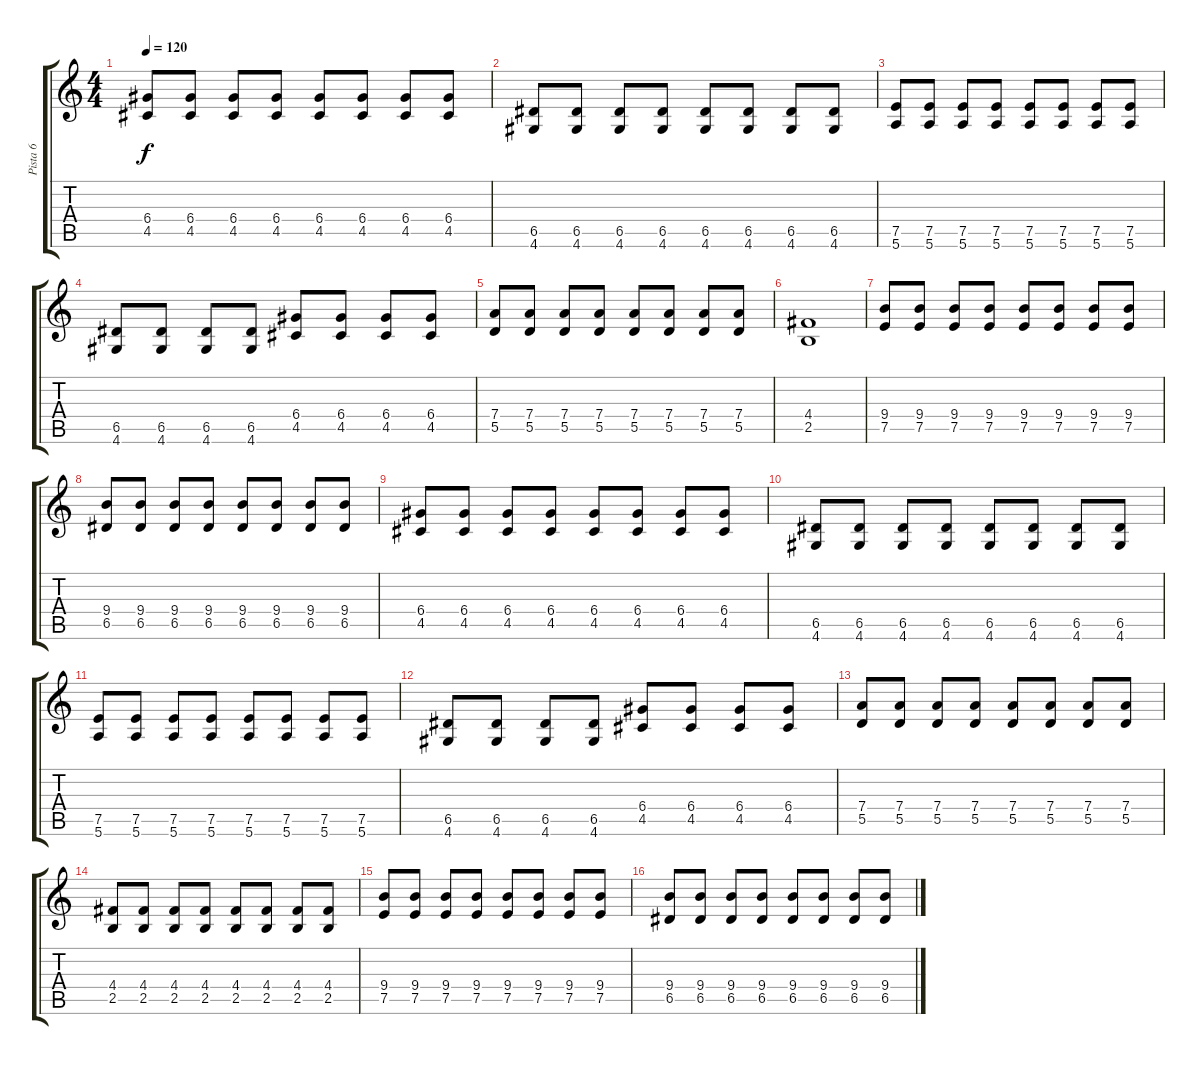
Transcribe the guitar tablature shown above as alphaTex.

\track ("Pista 6" "Pista 6") {instrument distortionguitar}
\staff {score tabs}
\tuning (E4 B3 G3 D3 A2 E2) {hide}
\ts (4 4)
\tempo 120
\clef g2
\ks c
(6.4 4.5).8{dy f} (6.4 4.5).8 (6.4 4.5).8 (6.4 4.5).8 (6.4 4.5).8 (6.4 4.5).8 (6.4 4.5).8 (6.4 4.5).8 |
(6.5 4.6).8 (6.5 4.6).8 (6.5 4.6).8 (6.5 4.6).8 (6.5 4.6).8 (6.5 4.6).8 (6.5 4.6).8 (6.5 4.6).8 |
(7.5 5.6).8 (7.5 5.6).8 (7.5 5.6).8 (7.5 5.6).8 (7.5 5.6).8 (7.5 5.6).8 (7.5 5.6).8 (7.5 5.6).8 |
(6.5 4.6).8 (6.5 4.6).8 (6.5 4.6).8 (6.5 4.6).8 (6.4 4.5).8 (6.4 4.5).8 (6.4 4.5).8 (6.4 4.5).8 |
(7.4 5.5).8 (7.4 5.5).8 (7.4 5.5).8 (7.4 5.5).8 (7.4 5.5).8 (7.4 5.5).8 (7.4 5.5).8 (7.4 5.5).8 |
(4.4 2.5).1 |
(9.4 7.5).8 (9.4 7.5).8 (9.4 7.5).8 (9.4 7.5).8 (9.4 7.5).8 (9.4 7.5).8 (9.4 7.5).8 (9.4 7.5).8 |
(9.4 6.5).8 (9.4 6.5).8 (9.4 6.5).8 (9.4 6.5).8 (9.4 6.5).8 (9.4 6.5).8 (9.4 6.5).8 (9.4 6.5).8 |
(6.4 4.5).8 (6.4 4.5).8 (6.4 4.5).8 (6.4 4.5).8 (6.4 4.5).8 (6.4 4.5).8 (6.4 4.5).8 (6.4 4.5).8 |
(6.5 4.6).8 (6.5 4.6).8 (6.5 4.6).8 (6.5 4.6).8 (6.5 4.6).8 (6.5 4.6).8 (6.5 4.6).8 (6.5 4.6).8 |
(7.5 5.6).8 (7.5 5.6).8 (7.5 5.6).8 (7.5 5.6).8 (7.5 5.6).8 (7.5 5.6).8 (7.5 5.6).8 (7.5 5.6).8 |
(6.5 4.6).8 (6.5 4.6).8 (6.5 4.6).8 (6.5 4.6).8 (6.4 4.5).8 (6.4 4.5).8 (6.4 4.5).8 (6.4 4.5).8 |
(7.4 5.5).8 (7.4 5.5).8 (7.4 5.5).8 (7.4 5.5).8 (7.4 5.5).8 (7.4 5.5).8 (7.4 5.5).8 (7.4 5.5).8 |
(4.4 2.5).8 (4.4 2.5).8 (4.4 2.5).8 (4.4 2.5).8 (4.4 2.5).8 (4.4 2.5).8 (4.4 2.5).8 (4.4 2.5).8 |
(9.4 7.5).8 (9.4 7.5).8 (9.4 7.5).8 (9.4 7.5).8 (9.4 7.5).8 (9.4 7.5).8 (9.4 7.5).8 (9.4 7.5).8 |
(9.4 6.5).8 (9.4 6.5).8 (9.4 6.5).8 (9.4 6.5).8 (9.4 6.5).8 (9.4 6.5).8 (9.4 6.5).8 (9.4 6.5).8
